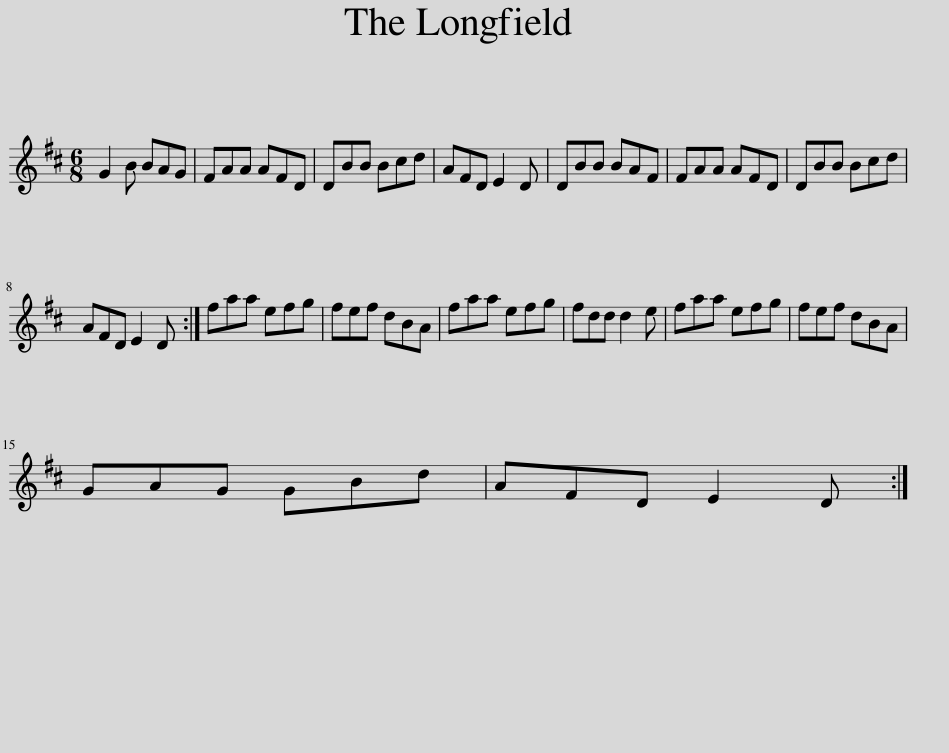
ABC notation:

X:1
L:1/8
M:6/8
I:linebreak $
K:D
V:1 treble
V:1
 G2 B BAG | FAA AFD | DBB Bcd | AFD E2 D | DBB BAF | %5
 FAA AFD | DBB Bcd |$ AFD E2 D :| faa efg | fef dBA | %10
 faa efg | fdd d2 e | faa efg | fef dBA |$ GAG GBd | %15
 AFD E2 D :| %16
